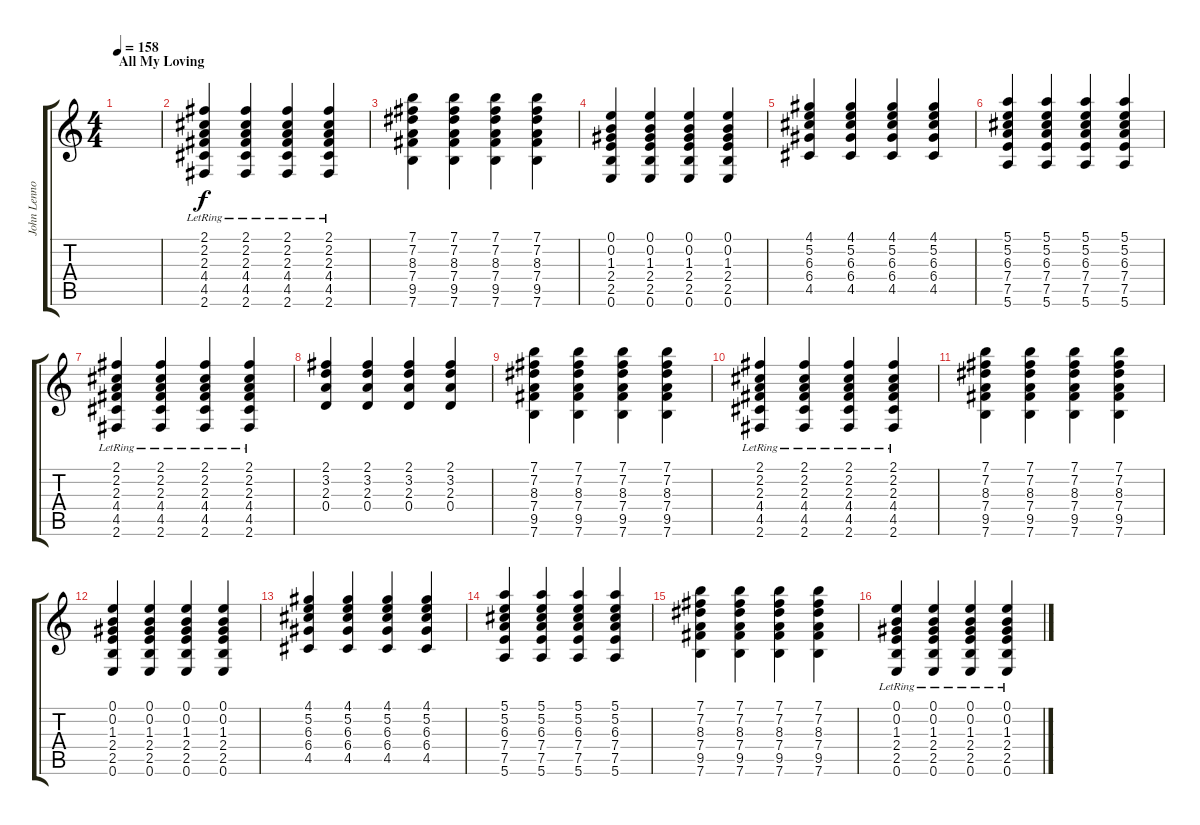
\track ("John Lennon" "John Lenno") {instrument electricguitarclean}
\staff {score tabs}
\tuning (E4 B3 G3 D3 A2 E2) {hide}
\ts (4 4)
\section ("" "All My Loving")
\tempo 158
\clef g2
\ks c
|
(2.1{lr} 2.2{lr} 2.3{lr} 4.4{lr} 4.5{lr} 2.6{lr}).4 (2.1{lr} 2.2{lr} 2.3{lr} 4.4{lr} 4.5{lr} 2.6{lr}).4 (2.1{lr} 2.2{lr} 2.3{lr} 4.4{lr} 4.5{lr} 2.6{lr}).4 (2.1{lr} 2.2{lr} 2.3{lr} 4.4{lr} 4.5{lr} 2.6{lr}).4 |
(7.1 7.2 8.3 7.4 9.5 7.6).4 (7.1 7.2 8.3 7.4 9.5 7.6).4 (7.1 7.2 8.3 7.4 9.5 7.6).4 (7.1 7.2 8.3 7.4 9.5 7.6).4 |
(0.1 0.2 1.3 2.4 2.5 0.6).4 (0.1 0.2 1.3 2.4 2.5 0.6).4 (0.1 0.2 1.3 2.4 2.5 0.6).4 (0.1 0.2 1.3 2.4 2.5 0.6).4 |
(4.1 5.2 6.3 6.4 4.5).4 (4.1 5.2 6.3 6.4 4.5).4 (4.1 5.2 6.3 6.4 4.5).4 (4.1 5.2 6.3 6.4 4.5).4 |
(5.1 5.2 6.3 7.4 7.5 5.6).4 (5.1 5.2 6.3 7.4 7.5 5.6).4 (5.1 5.2 6.3 7.4 7.5 5.6).4 (5.1 5.2 6.3 7.4 7.5 5.6).4 |
(2.1{lr} 2.2{lr} 2.3{lr} 4.4{lr} 4.5{lr} 2.6{lr}).4 (2.1{lr} 2.2{lr} 2.3{lr} 4.4{lr} 4.5{lr} 2.6{lr}).4 (2.1{lr} 2.2{lr} 2.3{lr} 4.4{lr} 4.5{lr} 2.6{lr}).4 (2.1{lr} 2.2{lr} 2.3{lr} 4.4{lr} 4.5{lr} 2.6{lr}).4 |
(2.1 3.2 2.3 0.4).4 (2.1 3.2 2.3 0.4).4 (2.1 3.2 2.3 0.4).4 (2.1 3.2 2.3 0.4).4 |
(7.1 7.2 8.3 7.4 9.5 7.6).4 (7.1 7.2 8.3 7.4 9.5 7.6).4 (7.1 7.2 8.3 7.4 9.5 7.6).4 (7.1 7.2 8.3 7.4 9.5 7.6).4 |
(2.1{lr} 2.2{lr} 2.3{lr} 4.4{lr} 4.5{lr} 2.6{lr}).4 (2.1{lr} 2.2{lr} 2.3{lr} 4.4{lr} 4.5{lr} 2.6{lr}).4 (2.1{lr} 2.2{lr} 2.3{lr} 4.4{lr} 4.5{lr} 2.6{lr}).4 (2.1{lr} 2.2{lr} 2.3{lr} 4.4{lr} 4.5{lr} 2.6{lr}).4 |
(7.1 7.2 8.3 7.4 9.5 7.6).4 (7.1 7.2 8.3 7.4 9.5 7.6).4 (7.1 7.2 8.3 7.4 9.5 7.6).4 (7.1 7.2 8.3 7.4 9.5 7.6).4 |
(0.1 0.2 1.3 2.4 2.5 0.6).4 (0.1 0.2 1.3 2.4 2.5 0.6).4 (0.1 0.2 1.3 2.4 2.5 0.6).4 (0.1 0.2 1.3 2.4 2.5 0.6).4 |
(4.1 5.2 6.3 6.4 4.5).4 (4.1 5.2 6.3 6.4 4.5).4 (4.1 5.2 6.3 6.4 4.5).4 (4.1 5.2 6.3 6.4 4.5).4 |
(5.1 5.2 6.3 7.4 7.5 5.6).4 (5.1 5.2 6.3 7.4 7.5 5.6).4 (5.1 5.2 6.3 7.4 7.5 5.6).4 (5.1 5.2 6.3 7.4 7.5 5.6).4 |
(7.1 7.2 8.3 7.4 9.5 7.6).4 (7.1 7.2 8.3 7.4 9.5 7.6).4 (7.1 7.2 8.3 7.4 9.5 7.6).4 (7.1 7.2 8.3 7.4 9.5 7.6).4 |
(0.1 0.2 1.3 2.4 2.5 0.6{lr}).4 (0.1{lr} 0.2{lr} 1.3{lr} 2.4{lr} 2.5{lr} 0.6{lr}).4 (0.1 0.2 1.3 2.4 2.5 0.6{lr}).4 (0.1{lr} 0.2{lr} 1.3{lr} 2.4{lr} 2.5{lr} 0.6{lr}).4
